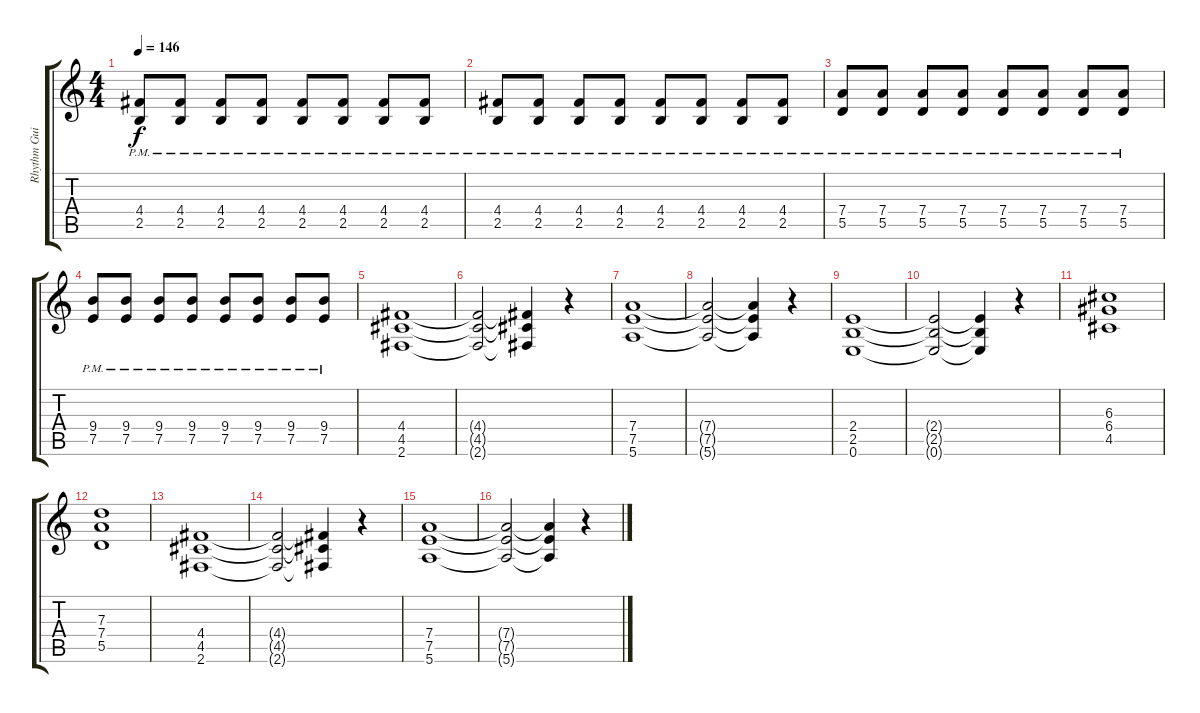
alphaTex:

\track ("Rhythm Guitar" "Rhythm Gui") {instrument overdrivenguitar}
\staff {score tabs}
\tuning (E4 B3 G3 D3 A2 E2) {hide}
\ts (4 4)
\tempo 146
\clef g2
\ks c
(4.4{pm} 2.5{pm}).8{dy f} (4.4{pm} 2.5{pm}).8 (4.4{pm} 2.5{pm}).8 (4.4{pm} 2.5{pm}).8 (4.4{pm} 2.5{pm}).8 (4.4{pm} 2.5{pm}).8 (4.4{pm} 2.5{pm}).8 (4.4{pm} 2.5{pm}).8 |
(4.4{pm} 2.5{pm}).8 (4.4{pm} 2.5{pm}).8 (4.4{pm} 2.5{pm}).8 (4.4{pm} 2.5{pm}).8 (4.4{pm} 2.5{pm}).8 (4.4{pm} 2.5{pm}).8 (4.4{pm} 2.5{pm}).8 (4.4{pm} 2.5{pm}).8 |
(7.4{pm} 5.5{pm}).8 (7.4{pm} 5.5{pm}).8 (7.4{pm} 5.5{pm}).8 (7.4{pm} 5.5{pm}).8 (7.4{pm} 5.5{pm}).8 (7.4{pm} 5.5{pm}).8 (7.4{pm} 5.5{pm}).8 (7.4{pm} 5.5{pm}).8 |
(9.4{pm} 7.5{pm}).8 (9.4{pm} 7.5{pm}).8 (9.4{pm} 7.5{pm}).8 (9.4{pm} 7.5{pm}).8 (9.4{pm} 7.5{pm}).8 (9.4{pm} 7.5{pm}).8 (9.4{pm} 7.5{pm}).8 (9.4{pm} 7.5{pm}).8 |
(4.4 4.5 2.6).1 |
(4.4{t} 4.5{t} 2.6{t}).2 (4.4{t} 4.5{t} 2.6{t}).4 r.4 |
(7.4 7.5 5.6).1 |
(7.4{t} 7.5{t} 5.6{t}).2 (7.4{t} 7.5{t} 5.6{t}).4 r.4 |
(2.4 2.5 0.6).1 |
(2.4{t} 2.5{t} 0.6{t}).2 (2.4{t} 2.5{t} 0.6{t}).4 r.4 |
(6.3 6.4 4.5).1 |
(7.3 7.4 5.5).1 |
(4.4 4.5 2.6).1 |
(4.4{t} 4.5{t} 2.6{t}).2 (4.4{t} 4.5{t} 2.6{t}).4 r.4 |
(7.4 7.5 5.6).1 |
(7.4{t} 7.5{t} 5.6{t}).2 (7.4{t} 7.5{t} 5.6{t}).4 r.4
